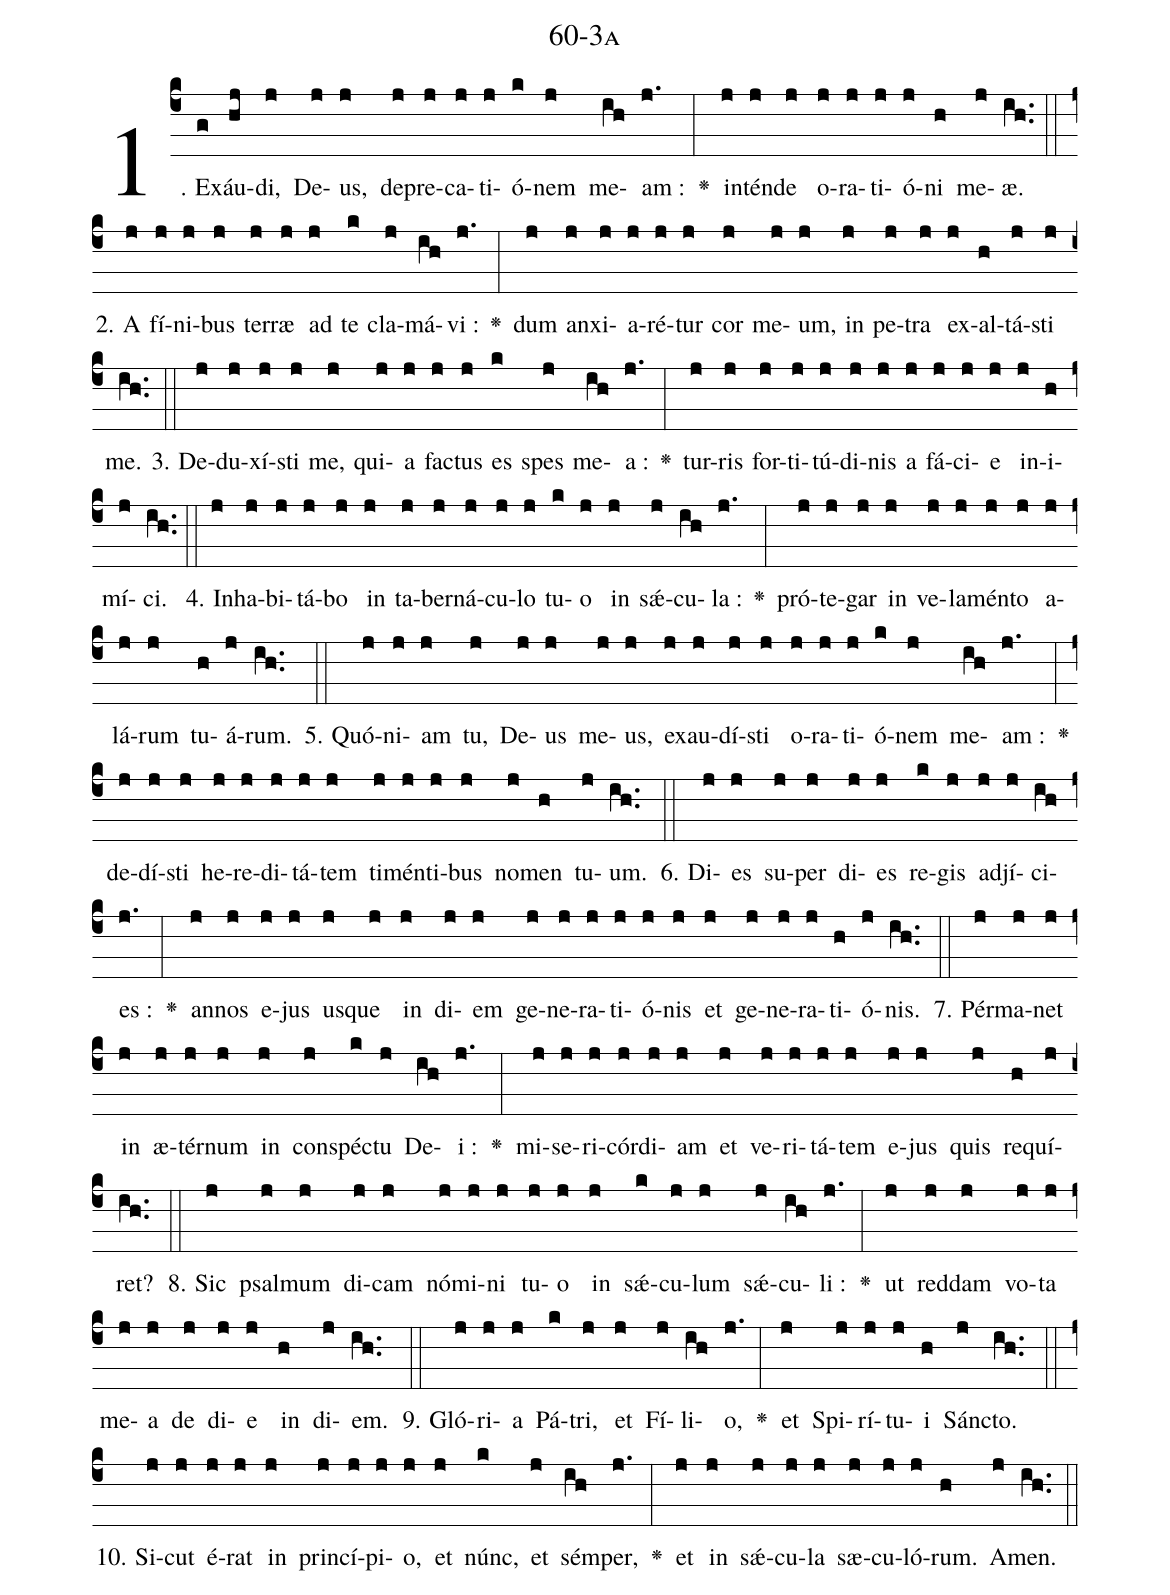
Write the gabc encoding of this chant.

name: 60-3a;
%%
(c4)1. Ex(g)áu(hj)di,(j) De(j)us,(j) de(j)pre(j)ca(j)ti(j)ó(k)nem(j) me(ih)am :(j.) <v>\greheightstar</v>(:) in(j)tén(j)de(j) o(j)ra(j)ti(j)ó(j)ni(h) me(j)æ.(ih..) (::)
2. A(j) fí(j)ni(j)bus(j) ter(j)ræ(j) ad(j) te(k) cla(j)má(ih)vi :(j.) <v>\greheightstar</v>(:) dum(j) an(j)xi(j)a(j)ré(j)tur(j) cor(j) me(j)um,(j) in(j) pe(j)tra(j) ex(j)al(h)tá(j)sti(j) me.(ih..) (::)
3. De(j)du(j)xí(j)sti(j) me,(j) qui(j)a(j) fa(j)ctus(j) es(k) spes(j) me(ih)a :(j.) <v>\greheightstar</v>(:) tur(j)ris(j) for(j)ti(j)tú(j)di(j)nis(j) a(j) fá(j)ci(j)e(j) in(j)i(h)mí(j)ci.(ih..) (::)
4. In(j)ha(j)bi(j)tá(j)bo(j) in(j) ta(j)ber(j)ná(j)cu(j)lo(j) tu(k)o(j) in(j) sǽ(j)cu(ih)la :(j.) <v>\greheightstar</v>(:) pró(j)te(j)gar(j) in(j) ve(j)la(j)mén(j)to(j) a(j)lá(j)rum(j) tu(h)á(j)rum.(ih..) (::)
5. Quó(j)ni(j)am(j) tu,(j) De(j)us(j) me(j)us,(j) ex(j)au(j)dí(j)sti(j) o(j)ra(j)ti(j)ó(k)nem(j) me(ih)am :(j.) <v>\greheightstar</v>(:) de(j)dí(j)sti(j) he(j)re(j)di(j)tá(j)tem(j) ti(j)mén(j)ti(j)bus(j) no(j)men(h) tu(j)um.(ih..) (::)
6. Di(j)es(j) su(j)per(j) di(j)es(j) re(k)gis(j) ad(j)jí(j)ci(ih)es :(j.) <v>\greheightstar</v>(:) an(j)nos(j) e(j)jus(j) us(j)que(j) in(j) di(j)em(j) ge(j)ne(j)ra(j)ti(j)ó(j)nis(j) et(j) ge(j)ne(j)ra(j)ti(h)ó(j)nis.(ih..) (::)
7. Pér(j)ma(j)net(j) in(j) æ(j)tér(j)num(j) in(j) con(j)spé(k)ctu(j) De(ih)i :(j.) <v>\greheightstar</v>(:) mi(j)se(j)ri(j)cór(j)di(j)am(j) et(j) ve(j)ri(j)tá(j)tem(j) e(j)jus(j) quis(j) re(h)quí(j)ret?(ih..) (::)
8. Sic(j) psal(j)mum(j) di(j)cam(j) nó(j)mi(j)ni(j) tu(j)o(j) in(j) sǽ(k)cu(j)lum(j) sǽ(j)cu(ih)li :(j.) <v>\greheightstar</v>(:) ut(j) red(j)dam(j) vo(j)ta(j) me(j)a(j) de(j) di(j)e(j) in(h) di(j)em.(ih..) (::)
9. Gló(j)ri(j)a(j) Pá(k)tri,(j) et(j) Fí(j)li(ih)o,(j.) <v>\greheightstar</v>(:) et(j) Spi(j)rí(j)tu(j)i(h) Sán(j)cto.(ih..) (::)
10. Si(j)cut(j) é(j)rat(j) in(j) prin(j)cí(j)pi(j)o,(j) et(j) núnc,(k) et(j) sém(ih)per,(j.) <v>\greheightstar</v>(:) et(j) in(j) sǽ(j)cu(j)la(j) sæ(j)cu(j)ló(j)rum.(h) A(j)men.(ih..) (::)
